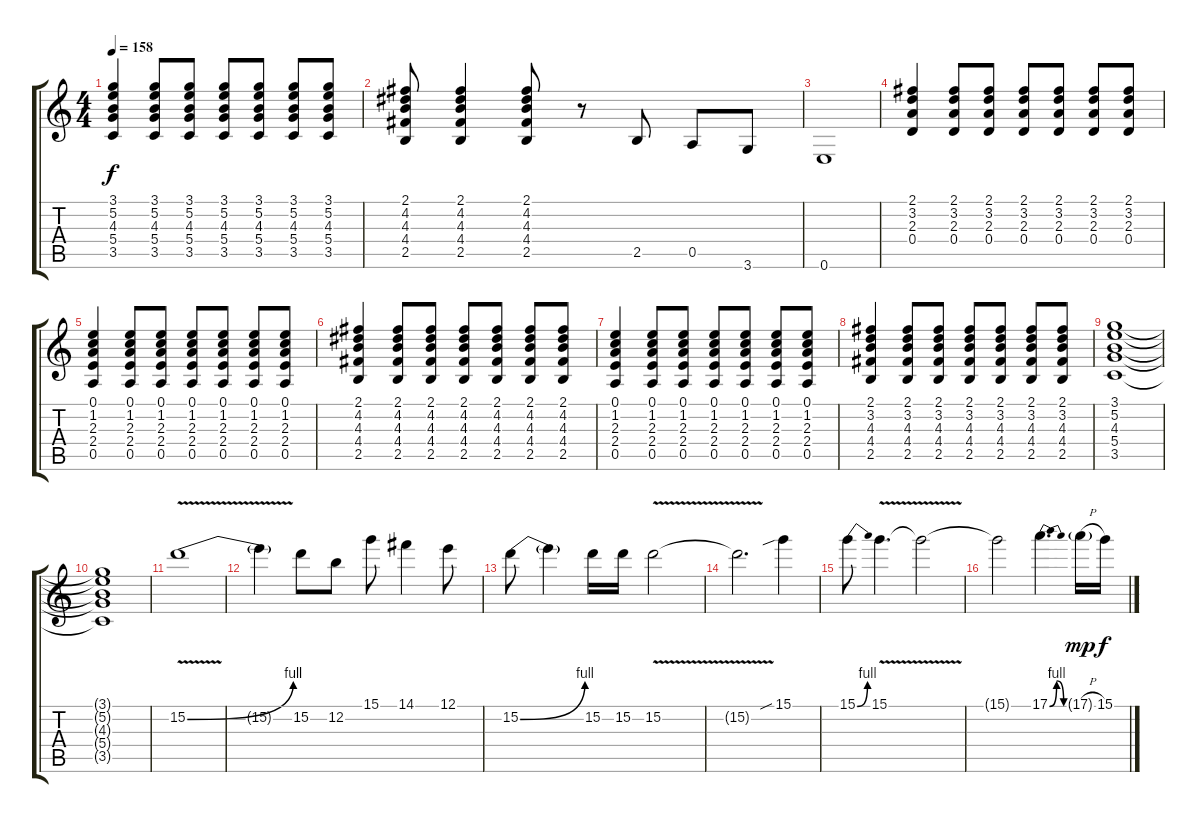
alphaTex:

\track "" {instrument overdrivenguitar}
\staff {score tabs}
\tuning (E4 B3 G3 D3 A2 E2) {hide}
\ts (4 4)
\tempo 158
\clef g2
\ks c
(3.1 5.2 4.3 5.4 3.5).4{dy f} (3.1 5.2 4.3 5.4 3.5).8 (3.1 5.2 4.3 5.4 3.5).8 (3.1 5.2 4.3 5.4 3.5).8 (3.1 5.2 4.3 5.4 3.5).8 (3.1 5.2 4.3 5.4 3.5).8 (3.1 5.2 4.3 5.4 3.5).8 |
(2.1 4.2 4.3 4.4 2.5).8 (2.1 4.2 4.3 4.4 2.5).4 (2.1 4.2 4.3 4.4 2.5).8 r.8 2.5.8 0.5.8 3.6.8 |
0.6.1{txt ""} |
(2.1 3.2 2.3 0.4).4 (2.1 3.2 2.3 0.4).8 (2.1 3.2 2.3 0.4).8 (2.1 3.2 2.3 0.4).8 (2.1 3.2 2.3 0.4).8 (2.1 3.2 2.3 0.4).8 (2.1 3.2 2.3 0.4).8 |
(0.1 1.2 2.3 2.4 0.5).4{txt ""} (0.1 1.2 2.3 2.4 0.5).8 (0.1 1.2 2.3 2.4 0.5).8 (0.1 1.2 2.3 2.4 0.5).8 (0.1 1.2 2.3 2.4 0.5).8 (0.1 1.2 2.3 2.4 0.5).8 (0.1 1.2 2.3 2.4 0.5).8 |
(2.1 4.2 4.3 4.4 2.5).4 (2.1 4.2 4.3 4.4 2.5).8 (2.1 4.2 4.3 4.4 2.5).8 (2.1 4.2 4.3 4.4 2.5).8 (2.1 4.2 4.3 4.4 2.5).8 (2.1 4.2 4.3 4.4 2.5).8 (2.1 4.2 4.3 4.4 2.5).8 |
(0.1 1.2 2.3 2.4 0.5).4{txt ""} (0.1 1.2 2.3 2.4 0.5).8 (0.1 1.2 2.3 2.4 0.5).8 (0.1 1.2 2.3 2.4 0.5).8 (0.1 1.2 2.3 2.4 0.5).8 (0.1 1.2 2.3 2.4 0.5).8 (0.1 1.2 2.3 2.4 0.5).8 |
(2.1 3.2 4.3 4.4 2.5).4 (2.1 3.2 4.3 4.4 2.5).8 (2.1 3.2 4.3 4.4 2.5).8 (2.1 3.2 4.3 4.4 2.5).8 (2.1 3.2 4.3 4.4 2.5).8 (2.1 3.2 4.3 4.4 2.5).8 (2.1 3.2 4.3 4.4 2.5).8 |
(3.1 5.2 4.3 5.4 3.5).1 |
(3.1{t} 5.2{t} 4.3{t} 5.4{t} 3.5{t}).1 |
15.2{be (bend 0 0 60 4) v}.1 |
15.2{t}.4 15.2.8 12.2.8 15.1.8 14.1.4 12.1.8 |
15.2{be (bend 0 0 60 4)}.8 15.2{t}.4 15.2.16 15.2.16 15.2{v}.2 |
15.2{t}.2{d} 15.1{sib}.4 |
15.1{be (bend 0 0 60 4)}.8 15.1{v}.4{d} 15.1{t}.2 |
15.1{t}.2 17.1{be (bendrelease 0 0 15 4 45 4 60 0)}.4{d} 17.1{h g}.16{dy mp} 15.1.16{dy f}
